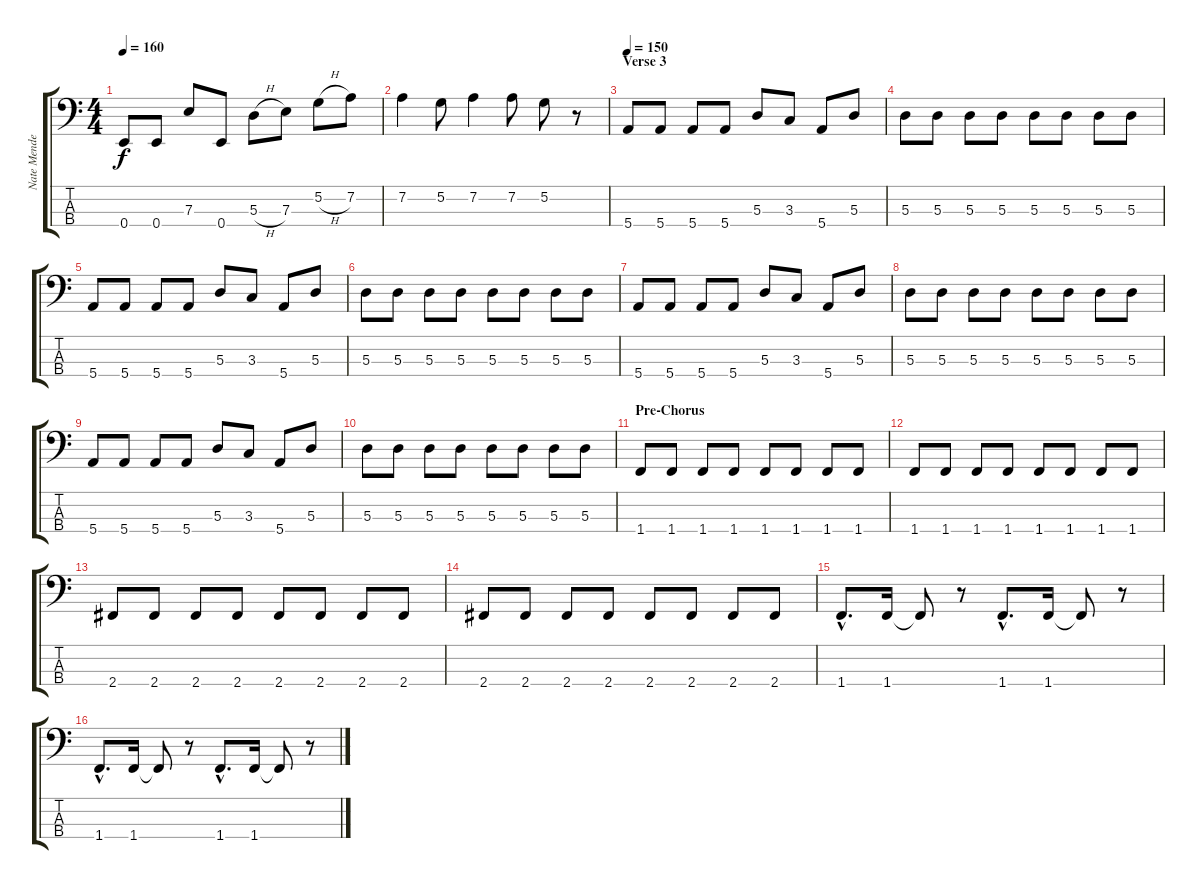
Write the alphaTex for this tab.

\track ("Nate Mendel" "Nate Mende") {instrument electricbasspick}
\staff {score tabs}
\tuning (G2 D2 A1 E1) {hide}
\ts (4 4)
\tempo 160
\clef f4
\ks c
0.4.8{dy f} 0.4.8 7.3.8 0.4.8 5.3{h}.8 7.3.8 5.2{h}.8 7.2.8 |
7.2.4 5.2.8 7.2.4 7.2.8 5.2.8 r.8 |
\section ("" "Verse 3")
\tempo 150
5.4.8 5.4.8 5.4.8 5.4.8 5.3.8 3.3.8 5.4.8 5.3.8 |
5.3.8 5.3.8 5.3.8 5.3.8 5.3.8 5.3.8 5.3.8 5.3.8 |
5.4.8 5.4.8 5.4.8 5.4.8 5.3.8 3.3.8 5.4.8 5.3.8 |
5.3.8 5.3.8 5.3.8 5.3.8 5.3.8 5.3.8 5.3.8 5.3.8 |
5.4.8 5.4.8 5.4.8 5.4.8 5.3.8 3.3.8 5.4.8 5.3.8 |
5.3.8 5.3.8 5.3.8 5.3.8 5.3.8 5.3.8 5.3.8 5.3.8 |
5.4.8 5.4.8 5.4.8 5.4.8 5.3.8 3.3.8 5.4.8 5.3.8 |
5.3.8 5.3.8 5.3.8 5.3.8 5.3.8 5.3.8 5.3.8 5.3.8 |
\section ("" "Pre-Chorus")
1.4.8 1.4.8 1.4.8 1.4.8 1.4.8 1.4.8 1.4.8 1.4.8 |
1.4.8 1.4.8 1.4.8 1.4.8 1.4.8 1.4.8 1.4.8 1.4.8 |
2.4.8 2.4.8 2.4.8 2.4.8 2.4.8 2.4.8 2.4.8 2.4.8 |
2.4.8 2.4.8 2.4.8 2.4.8 2.4.8 2.4.8 2.4.8 2.4.8 |
1.4{hac}.8{d} 1.4.16 1.4{t}.8 r.8 1.4{hac}.8{d} 1.4.16 1.4{t}.8 r.8 |
1.4{hac}.8{d} 1.4.16 1.4{t}.8 r.8 1.4{hac}.8{d} 1.4.16 1.4{t}.8 r.8
